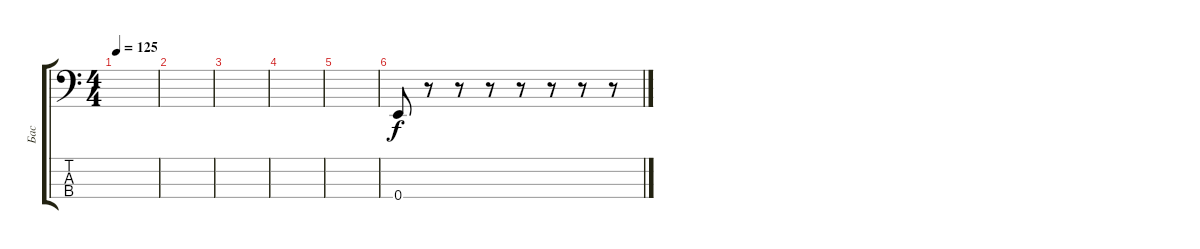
\track ("Бас" "Бас") {instrument electricbassfinger}
\staff {score tabs}
\tuning (G2 D2 A1 E1) {hide}
\ts (4 4)
\tempo 125
\clef f4
\ks c
|
|
|
|
|
0.4.8 r.8 r.8 r.8 r.8 r.8 r.8 r.8
